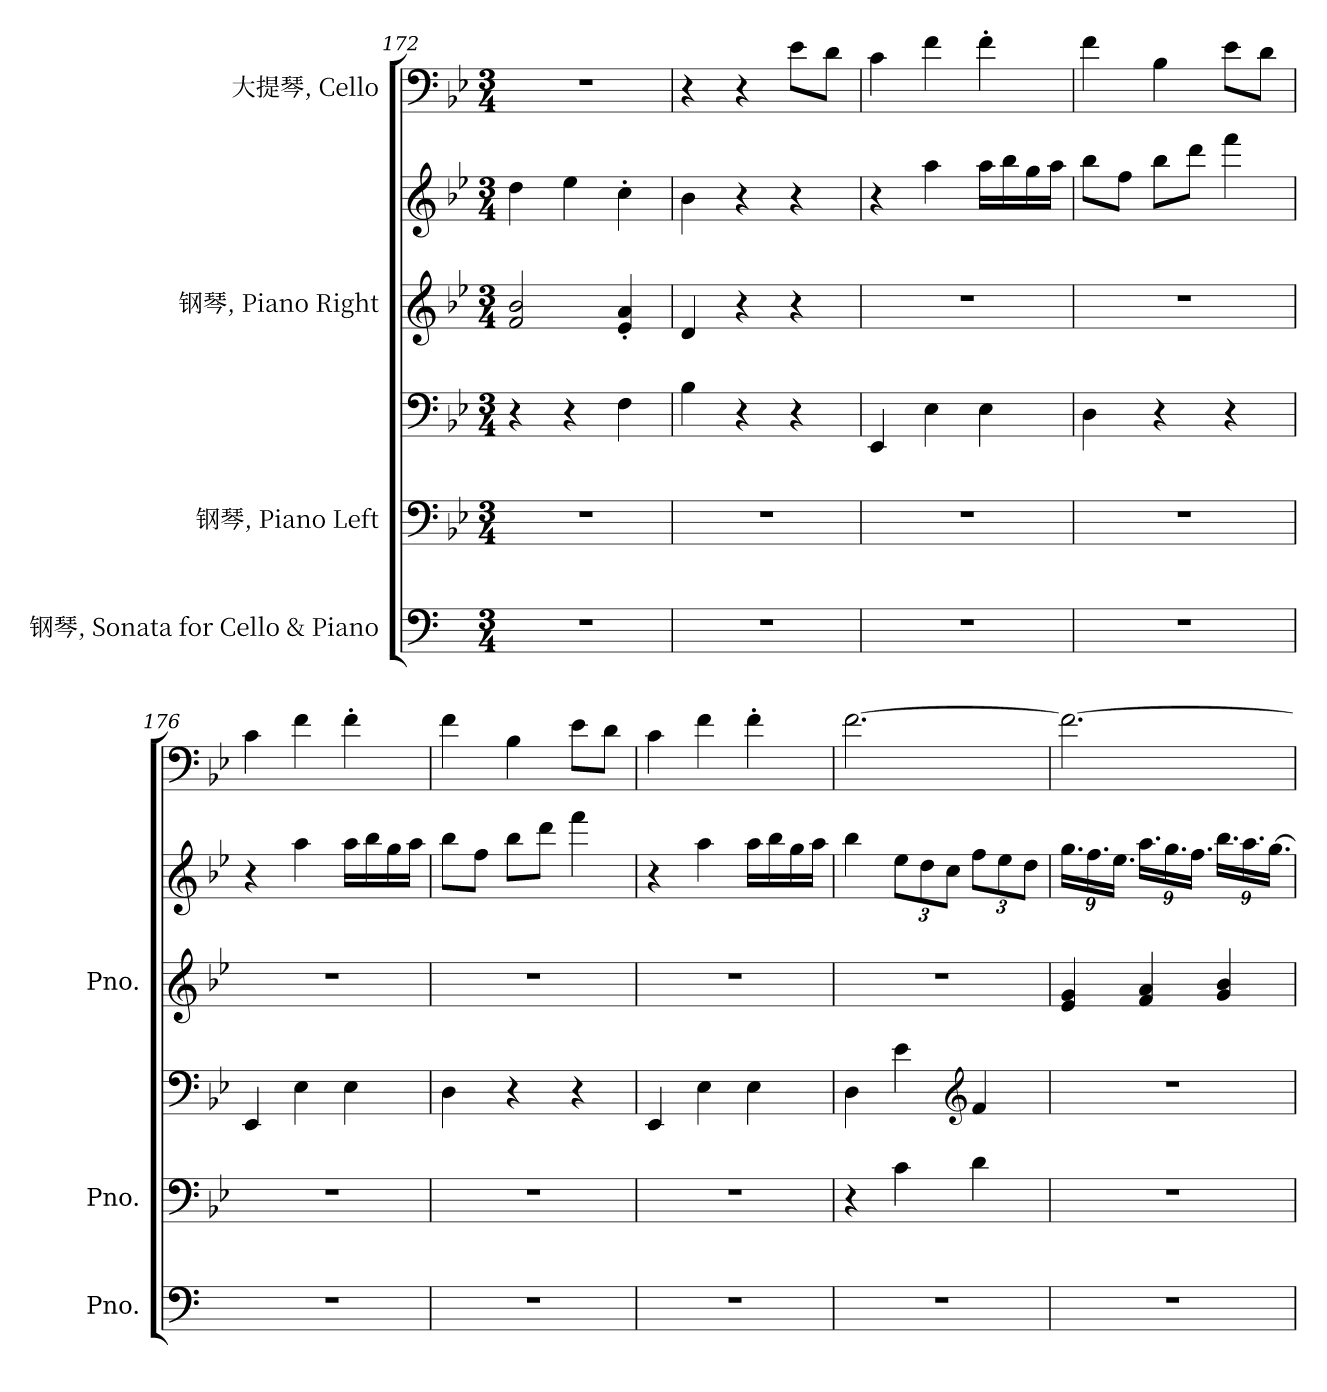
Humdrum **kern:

**kern	**kern	**kern	**kern	**kern	**kern
*part4	*part3	*part3	*part2	*part2	*part1
*staff6	*staff5	*staff4	*staff3	*staff2	*staff1
*I"钢琴, Sonata for Cello &amp; Piano	*I"钢琴, Piano Left	*	*I"钢琴, Piano Right	*	*I"大提琴, Cello
*I'Pno.	*I'Pno.	*	*I'Pno.	*	*
*clefF4	*clefF4	*clefF4	*clefG2	*clefG2	*clefF4
*k[]	*k[b-e-]	*k[b-e-]	*k[b-e-]	*k[b-e-]	*k[b-e-]
*M3/4	*M3/4	*M3/4	*M3/4	*M3/4	*M3/4
=172	=172	=172	=172	=172	=172
2.r	2.r	4r	2f/ 2b-/	4dd\	2.r
.	.	4r	.	4ee-\	.
.	.	4F\	4e-/' 4a/'	4cc'\	.
!!LO:LB:g=z
=173	=173	=173	=173	=173	=173
2.r	2.r	4B-\	4d/	4b-\	4r
.	.	4r	4r	4r	4r
.	.	4r	4r	4r	8e-\L
.	.	.	.	.	8d\J
=174	=174	=174	=174	=174	=174
2.r	2.r	4EE-/	2.r	4r	4c\
.	.	4E-\	.	4aa\	4f\
.	.	4E-\	.	16aa\LL	4f'\
.	.	.	.	16bb-\	.
.	.	.	.	16gg\	.
.	.	.	.	16aa\JJ	.
=175	=175	=175	=175	=175	=175
2.r	2.r	4D\	2.r	8bb-\L	4f\
.	.	.	.	8ff\J	.
.	.	4r	.	8bb-\L	4B-\
.	.	.	.	8ddd\J	.
.	.	4r	.	4fff\	8e-\L
.	.	.	.	.	8d\J
=176	=176	=176	=176	=176	=176
2.r	2.r	4EE-/	2.r	4r	4c\
.	.	4E-\	.	4aa\	4f\
.	.	4E-\	.	16aa\LL	4f'\
.	.	.	.	16bb-\	.
.	.	.	.	16gg\	.
.	.	.	.	16aa\JJ	.
=177	=177	=177	=177	=177	=177
2.r	2.r	4D\	2.r	8bb-\L	4f\
.	.	.	.	8ff\J	.
.	.	4r	.	8bb-\L	4B-\
.	.	.	.	8ddd\J	.
.	.	4r	.	4fff\	8e-\L
.	.	.	.	.	8d\J
!!LO:PB:g=z
=178	=178	=178	=178	=178	=178
2.r	2.r	4EE-/	2.r	4r	4c\
.	.	4E-\	.	4aa\	4f\
.	.	4E-\	.	16aa\LL	4f'\
.	.	.	.	16bb-\	.
.	.	.	.	16gg\	.
.	.	.	.	16aa\JJ	.
=179	=179	=179	=179	=179	=179
2.r	4r	4D\	2.r	4bb-\	[2.f\
*	*	*	*	*Xbrackettup	*
.	4c\	4e-\	.	12ee-\L	.
.	.	.	.	12dd\	.
.	.	.	.	12cc\J	.
*	*	*clefG2	*	*	*
.	4d\	4f/	.	12ff\L	.
.	.	.	.	12ee-\	.
.	.	.	.	12dd\J	.
=180	=180	=180	=180	=180	=180
2.r	2.r	2.r	4e-/ 4g/	18.gg\LL	2.f\_
.	.	.	.	18.ff\	.
.	.	.	.	18.ee-\JJ	.
.	.	.	4f/ 4a/	18.aa\LL	.
.	.	.	.	18.gg\	.
.	.	.	.	18.ff\JJ	.
.	.	.	4g/ 4b-/	18.bb-\LL	.
.	.	.	.	18.aa\	.
.	.	.	.	[18.gg\JJ	.
=	=	=	=	=	=
*-	*-	*-	*-	*-	*-
